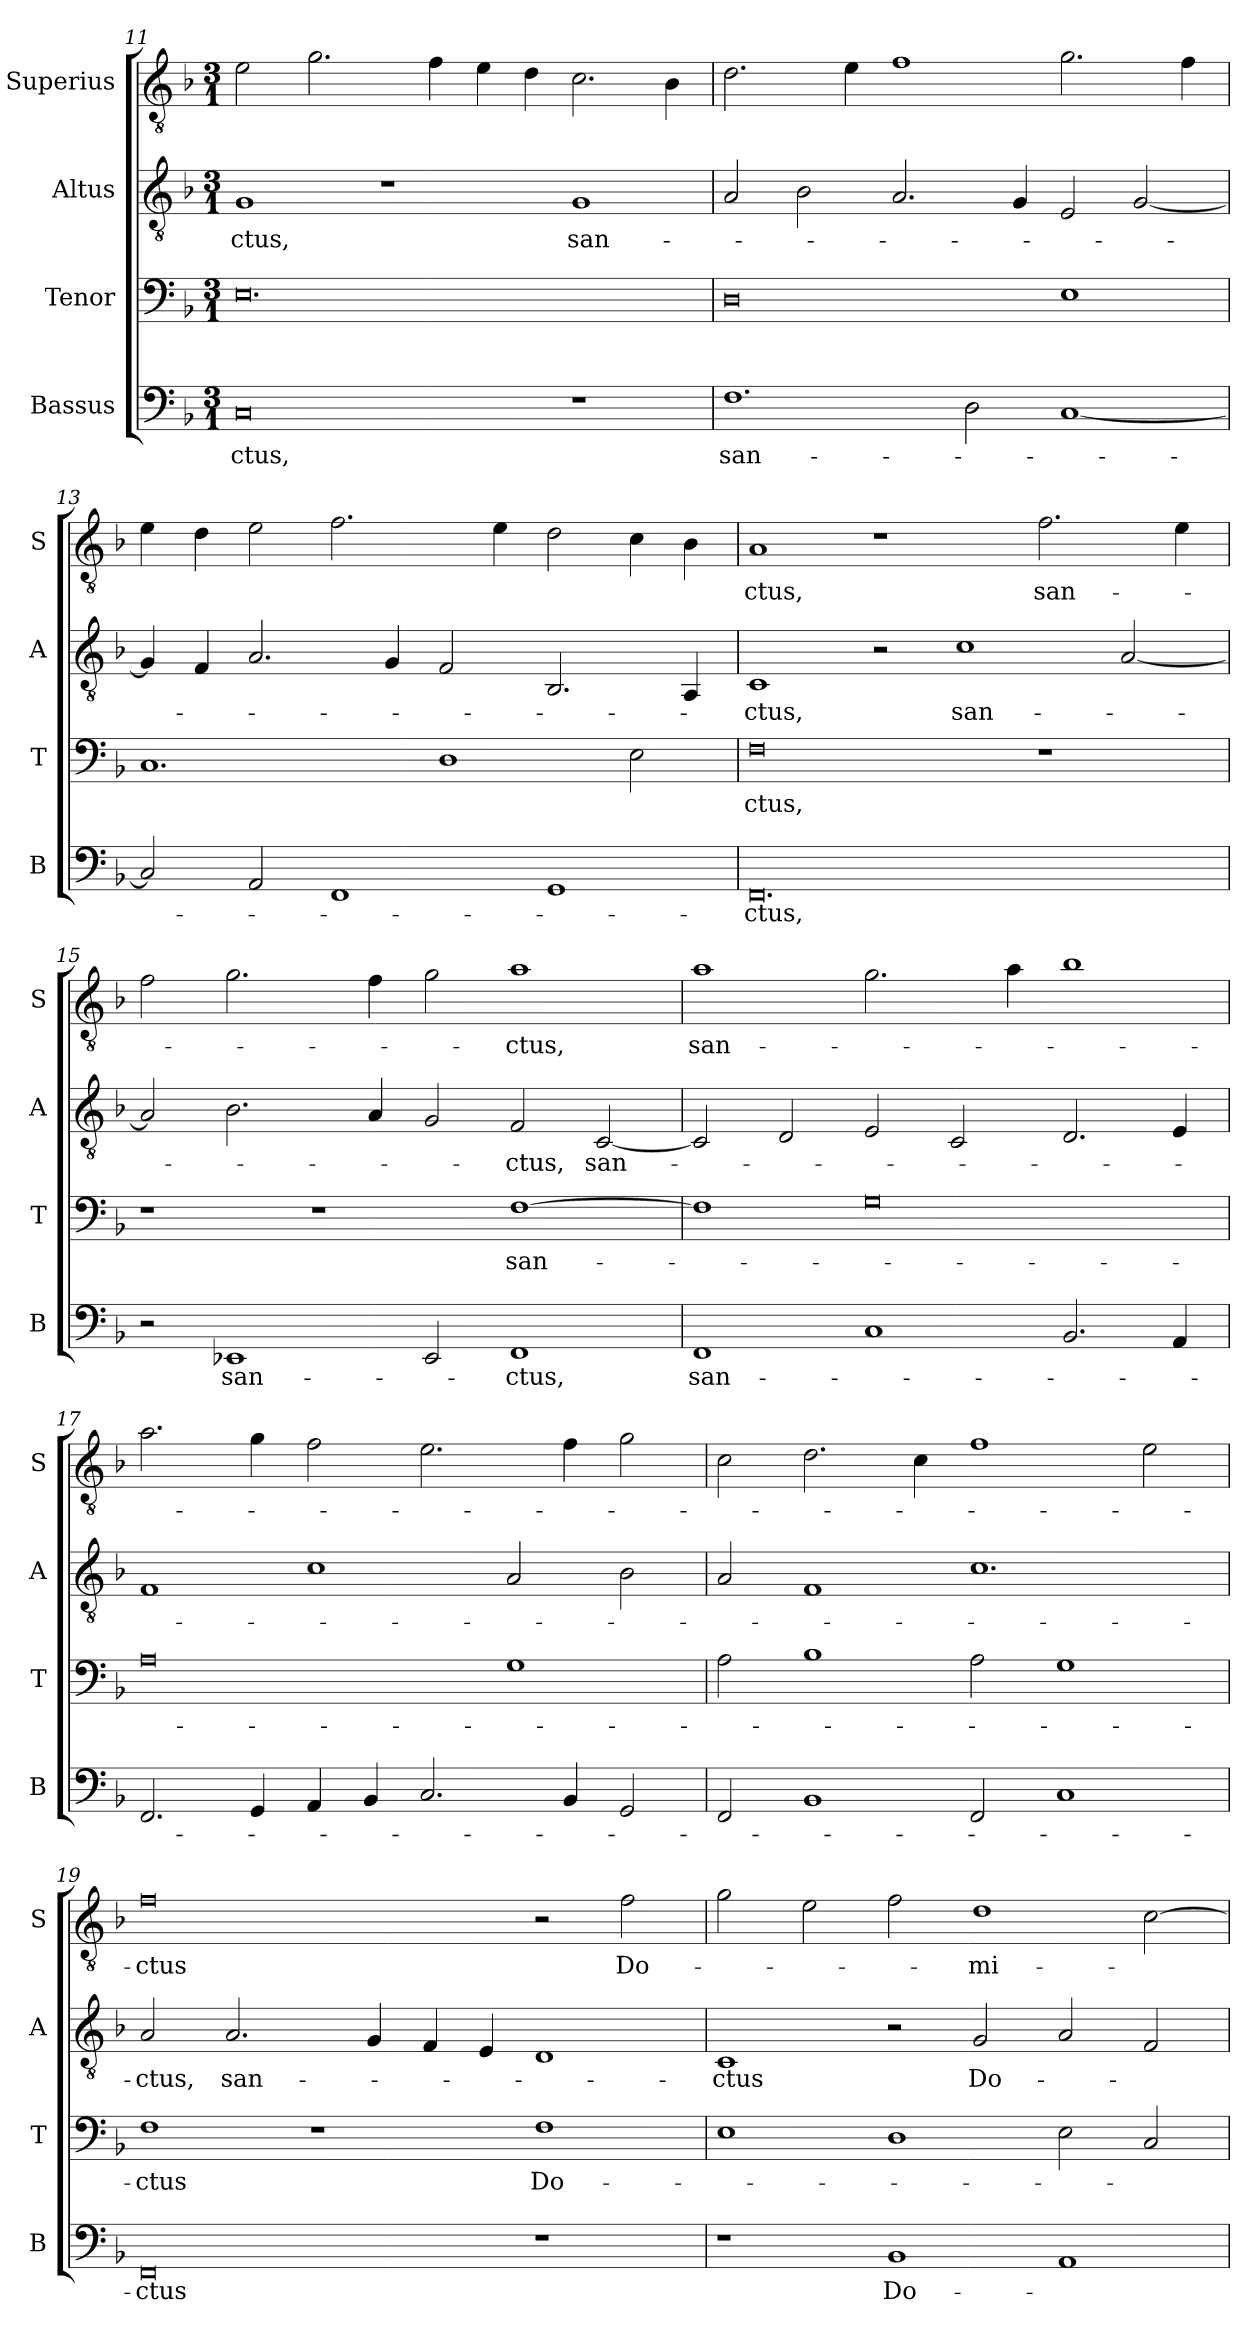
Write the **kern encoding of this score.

**kern	**text	**kern	**text	**kern	**text	**kern	**text
*part4	*part4	*part3	*part3	*part2	*part2	*part1	*part1
*staff4	*staff4	*staff3	*staff3	*staff2	*staff2	*staff1	*staff1
*I"Bassus	*	*I"Tenor	*	*I"Altus	*	*I"Superius	*
*I'B	*	*I'T	*	*I'A	*	*I'S	*
*clefF4	*	*clefF4	*	*clefGv2	*	*clefGv2	*
*k[b-]	*	*k[b-]	*	*k[b-]	*	*k[b-]	*
*M3/1	*	*M3/1	*	*M3/1	*	*M3/1	*
=11	=11	=11	=11	=11	=11	=11	=11
!	!LO:LY:i	!	!	!	!	!	!
0C	-ctus,	0.E	.	1G	-ctus,	2e	.
.	.	.	.	.	.	2.g	.
.	.	.	.	1r	.	.	.
.	.	.	.	.	.	4f	.
.	.	.	.	.	.	4e	.
.	.	.	.	.	.	4d	.
!	!	!	!	!	!LO:LY:i	!	!
1r	.	.	.	1G	san-	2.c	.
.	.	.	.	.	.	4B-	.
=12	=12	=12	=12	=12	=12	=12	=12
!	!LO:LY:i	!	!	!	!	!	!
1.F	san-	0D	.	2A	.	2.d	.
.	.	.	.	2B-	.	.	.
.	.	.	.	.	.	4e	.
.	.	.	.	2.A	.	1f	.
2D	.	.	.	.	.	.	.
.	.	.	.	4G	.	.	.
[1C	.	1E	.	2E	.	2.g	.
.	.	.	.	[2G	.	.	.
.	.	.	.	.	.	4f	.
=13	=13	=13	=13	=13	=13	=13	=13
2C]	.	1.C	.	4G]	.	4e	.
.	.	.	.	4F	.	4d	.
2AA	.	.	.	2.A	.	2e	.
1FF	.	.	.	.	.	2.f	.
.	.	.	.	4G	.	.	.
.	.	1D	.	2F	.	.	.
.	.	.	.	.	.	4e	.
1GG	.	.	.	2.BB-	.	2d	.
.	.	2E	.	.	.	4c	.
.	.	.	.	4AA	.	4B-	.
=14	=14	=14	=14	=14	=14	=14	=14
!	!LO:LY:i	!	!	!	!LO:LY:i	!	!
0.FF	-ctus,	0F	-ctus,	1C	-ctus,	1A	-ctus,
.	.	.	.	2r	.	1r	.
.	.	.	.	1c	san-	.	.
.	.	1r	.	.	.	2.f	san-
.	.	.	.	[2A	.	.	.
.	.	.	.	.	.	4e	.
=15	=15	=15	=15	=15	=15	=15	=15
2r	.	1r	.	2A]	.	2f	.
!	!LO:LY:i	!	!	!	!	!	!
1EE-X	san-	.	.	2.B-	.	2.g	.
.	.	1r	.	.	.	.	.
.	.	.	.	4A	.	4f	.
2EE-	.	.	.	2G	.	2g	.
!	!LO:LY:i	!	!	!	!LO:LY:i	!	!LO:LY:i
1FF	-ctus,	[1F	san-	2F	-ctus,	1a	-ctus,
!	!	!	!	!	!LO:LY:i	!	!
.	.	.	.	[2C	san-	.	.
=16	=16	=16	=16	=16	=16	=16	=16
!	!	!	!	!	!	!	!LO:LY:i
1FF	san-	1F]	.	2C]	.	1a	san-
.	.	.	.	2D	.	.	.
1C	.	0G	.	2E	.	2.g	.
.	.	.	.	2C	.	.	.
.	.	.	.	.	.	4a	.
2.BB-	.	.	.	2.D	.	1b-	.
4AA	.	.	.	4E	.	.	.
=17	=17	=17	=17	=17	=17	=17	=17
2.FF	.	0A	.	1F	.	2.a	.
4GG	.	.	.	.	.	4g	.
4AA	.	.	.	1c	.	2f	.
4BB-	.	.	.	.	.	.	.
2.C	.	.	.	.	.	2.e	.
.	.	1G	.	2A	.	.	.
4BB-	.	.	.	.	.	4f	.
2GG	.	.	.	2B-	.	2g	.
=18	=18	=18	=18	=18	=18	=18	=18
2FF	.	2A	.	2A	.	2c	.
1BB-	.	1B-	.	1F	.	2.d	.
.	.	.	.	.	.	4c	.
2FF	.	2A	.	1.c	.	1f	.
1C	.	1G	.	.	.	.	.
.	.	.	.	.	.	2e	.
=19	=19	=19	=19	=19	=19	=19	=19
!	!	!	!	!	!LO:LY:i	!	!
0FF	-ctus	1F	-ctus	2A	-ctus,	0f	-ctus
!	!	!	!	!	!LO:LY:i	!	!
.	.	.	.	2.A	san-	.	.
.	.	1r	.	.	.	.	.
.	.	.	.	4G	.	.	.
.	.	.	.	4F	.	.	.
.	.	.	.	4E	.	.	.
1r	.	1F	Do-	1D	.	2r	.
.	.	.	.	.	.	2f	Do-
=20	=20	=20	=20	=20	=20	=20	=20
1r	.	1E	.	1C	-ctus	2g	.
.	.	.	.	.	.	2e	.
1BB-	Do-	1D	.	2r	.	2f	.
.	.	.	.	2G	Do-	1d	-mi-
1AA	.	2E	.	2A	.	.	.
.	.	2C	.	2F	.	[2c	.
=	=	=	=	=	=	=	=
*-	*-	*-	*-	*-	*-	*-	*-
